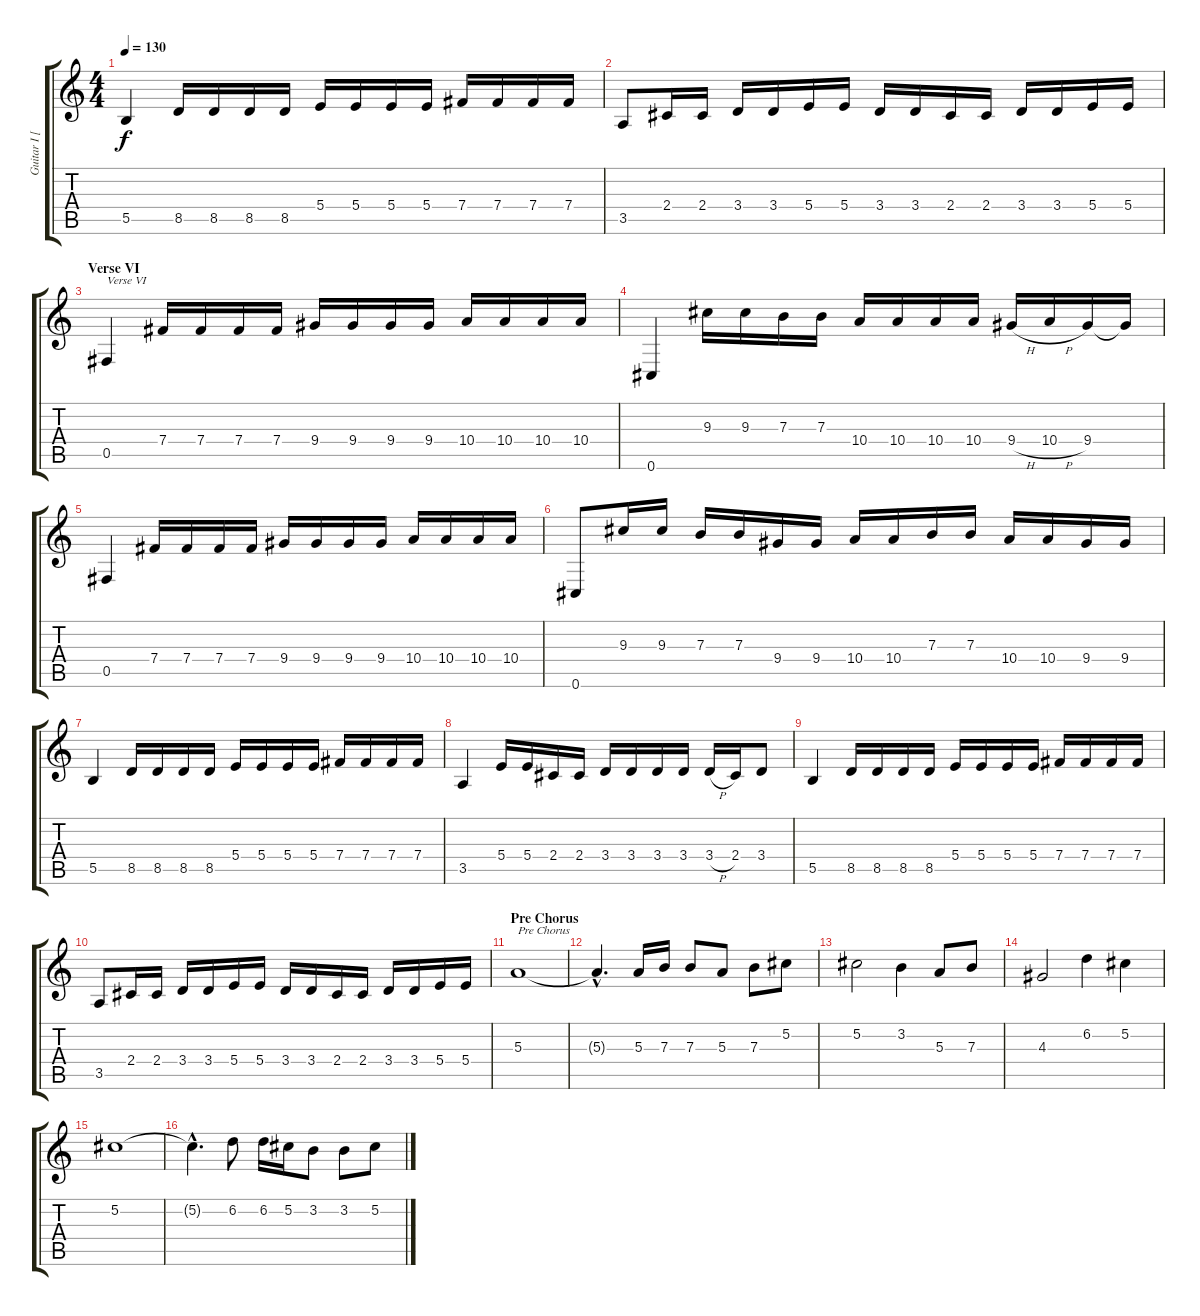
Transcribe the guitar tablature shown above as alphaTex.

\track ("Guitar I [Sundin]" "Guitar I [") {instrument distortionguitar}
\staff {score tabs}
\tuning (Db4 Ab3 E3 B2 Gb2 Db2) {hide}
\ts (4 4)
\tempo 130
\clef g2
\ks c
5.5.4{dy f} 8.5.16 8.5.16 8.5.16 8.5.16 5.4.16 5.4.16 5.4.16 5.4.16 7.4.16 7.4.16 7.4.16 7.4.16 |
3.5.8 2.4.16 2.4.16 3.4.16 3.4.16 5.4.16 5.4.16 3.4.16 3.4.16 2.4.16 2.4.16 3.4.16 3.4.16 5.4.16 5.4.16 |
\section ("" "Verse VI")
0.5.4{txt "Verse VI"} 7.4.16 7.4.16 7.4.16 7.4.16 9.4.16 9.4.16 9.4.16 9.4.16 10.4.16 10.4.16 10.4.16 10.4.16 |
0.6.4 9.3.16 9.3.16 7.3.16 7.3.16 10.4.16 10.4.16 10.4.16 10.4.16 9.4{h}.16 10.4{h}.16 9.4.16 9.4{t}.16 |
0.5.4 7.4.16 7.4.16 7.4.16 7.4.16 9.4.16 9.4.16 9.4.16 9.4.16 10.4.16 10.4.16 10.4.16 10.4.16 |
0.6.8 9.3.16 9.3.16 7.3.16 7.3.16 9.4.16 9.4.16 10.4.16 10.4.16 7.3.16 7.3.16 10.4.16 10.4.16 9.4.16 9.4.16 |
5.5.4 8.5.16 8.5.16 8.5.16 8.5.16 5.4.16 5.4.16 5.4.16 5.4.16 7.4.16 7.4.16 7.4.16 7.4.16 |
3.5.4 5.4.16 5.4.16 2.4.16 2.4.16 3.4.16 3.4.16 3.4.16 3.4.16 3.4{h}.16 2.4.16 3.4.8 |
5.5.4 8.5.16 8.5.16 8.5.16 8.5.16 5.4.16 5.4.16 5.4.16 5.4.16 7.4.16 7.4.16 7.4.16 7.4.16 |
3.5.8 2.4.16 2.4.16 3.4.16 3.4.16 5.4.16 5.4.16 3.4.16 3.4.16 2.4.16 2.4.16 3.4.16 3.4.16 5.4.16 5.4.16 |
\section ("" "Pre Chorus")
5.3.1{txt "Pre Chorus"} |
5.3{hac t}.4{d} 5.3.16 7.3.16 7.3.8 5.3.8 7.3.8 5.2.8 |
5.2.2 3.2.4 5.3.8 7.3.8 |
4.3.2 6.2.4 5.2.4 |
5.2.1 |
5.2{hac t}.4{d} 6.2.8 6.2.16 5.2.16 3.2.8 3.2.8 5.2.8
